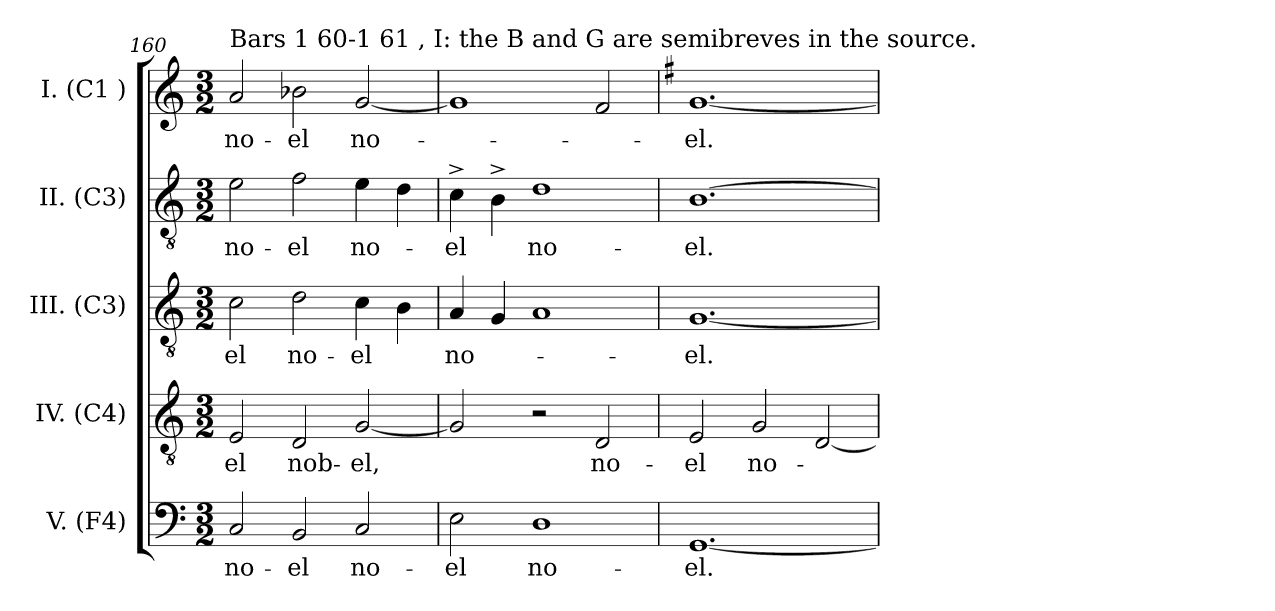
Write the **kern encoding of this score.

**kern	**text	**kern	**text	**kern	**text	**kern	**text	**kern	**text
*part5	*part5	*part4	*part4	*part3	*part3	*part2	*part2	*part1	*part1
*staff5	*staff5	*staff4	*staff4	*staff3	*staff3	*staff2	*staff2	*staff1	*staff1
*I"V. (F4)	*	*I"IV. (C4)	*	*I"III. (C3)	*	*I"II. (C3)	*	*I"I. (C1 )	*
*I'V.	*	*I'IV.	*	*I'III.	*	*I'II.	*	*I'I.	*
!!LO:LB:g=z
*clefF4	*	*clefGv2	*	*clefGv2	*	*clefGv2	*	*clefG2	*
*k[]	*	*k[]	*	*	*	*k[]	*	*k[]	*
*C:	*	*C:	*	*	*	*C:	*	*C:	*
*M3/2	*	*M3/2	*	*M3/2	*	*M3/2	*	*M3/2	*
=160	=160	=160	=160	=160	=160	=160	=160	=160	=160
!	!	!	!	!	!	!	!	!LO:TX:a:t=Bars 1 60-1 61 , I&colon; the B and G are semibreves in the source.	!
!	!LO:LY:b:cj	!	!LO:LY:b:cj	!	!LO:LY:b:cj	!	!LO:LY:b:cj	!	!LO:LY:b:cj
2C/	no-	2E/	-el	2c\	-el	2e\	no-	2a/	no-
!	!LO:LY:b:cj	!	!LO:LY:b:rj	!	!LO:LY:b:cj	!	!LO:LY:b:cj	!	!LO:LY:b:cj
2BB/	-el	2D/	nob-	2d\	no-	2f\	-el	2b-\	-el
!	!LO:LY:b:cj	!	!LO:LY:b:cj	!	!LO:LY:b:cj	!	!LO:LY:b:cj	!	!LO:LY:b:cj
2C/	no-	[<2G/	-el,	4c\	-el	4e\	no-	[<2g/	no-
.	.	.	.	4B\	.	4d\	.	.	.
=161	=161	=161	=161	=161	=161	=161	=161	=161	=161
!	!LO:LY:b:cj	!	!	!	!LO:LY:b:cj	!	!LO:LY:b:cj	!	!
2E\	-el	2G/]	.	4A/	no-	4c^<\	-el	1g]	.
.	.	.	.	4G/	.	4B^<\	.	.	.
!	!LO:LY:b:cj	!	!	!	!	!	!LO:LY:b:cj	!	!
1D	no-	2r	.	1A	.	1d	no-	.	.
!	!	!	!LO:LY:b:cj	!	!	!	!	!	!
.	.	2D/	no-	.	.	.	.	2f/	.
=162	=162	=162	=162	=162	=162	=162	=162	=162	=162
*	*	*	*	*	*	*	*	*k[f#]	*
*	*	*	*	*	*	*	*	*G:	*
!	!LO:LY:b:cj	!	!LO:LY:b:cj	!	!LO:LY:b:cj	!	!LO:LY:b:cj	!	!LO:LY:b:cj
[<1.GG	-el.	2E/	-el	[<1.G	-el.	[>1.B	-el.	[<1.g	-el.
!	!	!	!LO:LY:b:cj	!	!	!	!	!	!
.	.	2G/	no-	.	.	.	.	.	.
.	.	[<2D/	.	.	.	.	.	.	.
=	=	=	=	=	=	=	=	=	=
*-	*-	*-	*-	*-	*-	*-	*-	*-	*-
